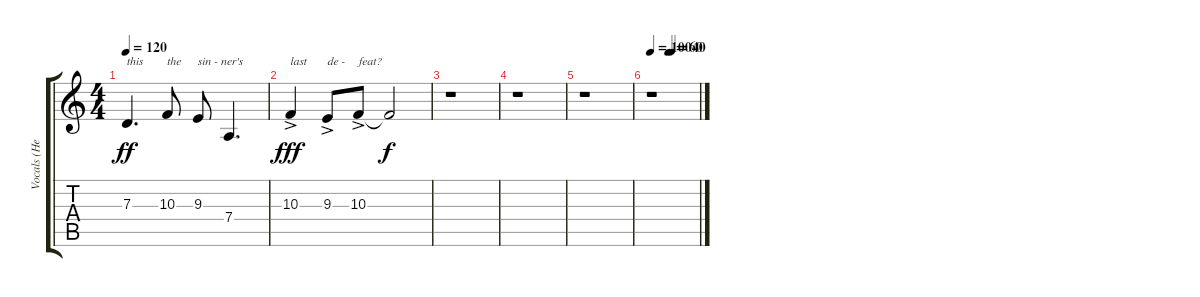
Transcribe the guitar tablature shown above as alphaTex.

\track ("Vocals (Henning)" "Vocals (He") {instrument voiceoohs}
\staff {score tabs}
\tuning (E4 B3 G3 D3 A2 E2) {hide}
\ts (4 4)
\tempo 120
\clef g2
\ks c
7.3.4{d txt "this" dy ff} 10.3.8{txt "the"} 9.3.8{txt "sin - ner's"} 7.4.4{d} |
10.3{ac}.4{txt "last" dy fff} 9.3{ac}.8{txt "de -"} 10.3{ac}.8{txt "feat?"} 10.3{t}.2{dy f} |
r.1 |
r.1 |
r.1 |
\tempo 100
\tempo (60 0.375)
\tempo (40 0.4375)
r.1
